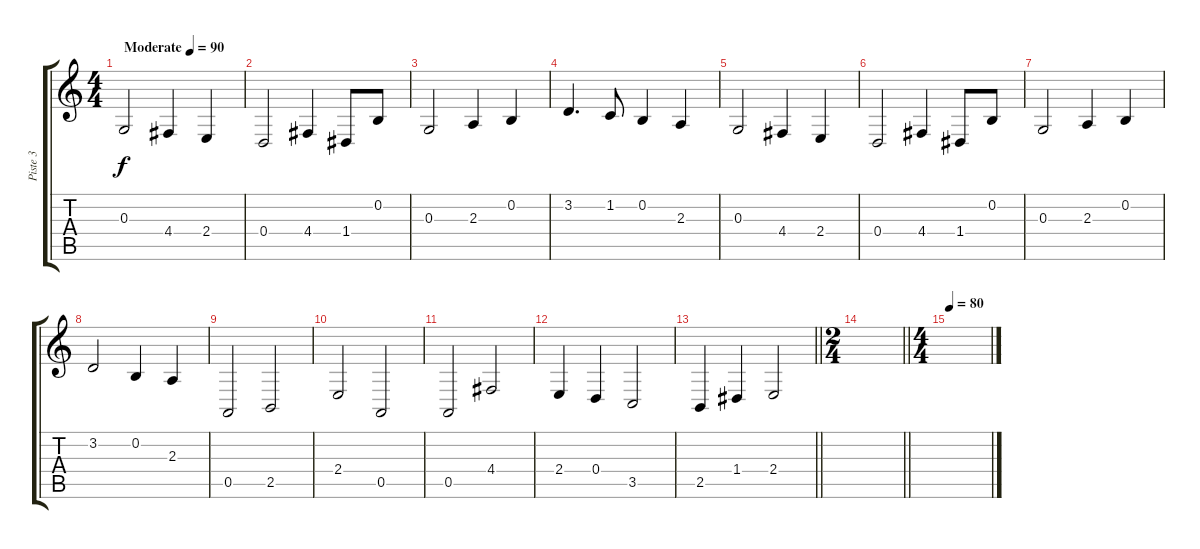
\track ("Piste 3" "Piste 3") {instrument stringensemble1}
\staff {score tabs}
\tuning (E4 B3 G3 D3 A2 E2) {hide}
\ts (4 4)
\tempo (90 "Moderate")
\clef g2
\ks c
0.3.2{dy f instrument stringensemble1} 4.4.4 2.4.4 |
0.4.2 4.4.4 1.4.8 0.2.8 |
0.3.2 2.3.4 0.2.4 |
3.2.4{d} 1.2.8 0.2.4 2.3.4 |
0.3.2 4.4.4 2.4.4 |
0.4.2 4.4.4 1.4.8 0.2.8 |
0.3.2 2.3.4 0.2.4 |
3.2.2 0.2.4 2.3.4 |
0.5.2 2.5.2 |
2.4.2 0.5.2 |
0.5.2 4.4.2 |
2.4.4 0.4.4 3.5.2 |
\barLineRight lightlight
2.5.4 1.4.4 2.4.2 |
\ts (2 4)
\barLineRight lightlight
|
\ts (4 4)
\tempo 80
